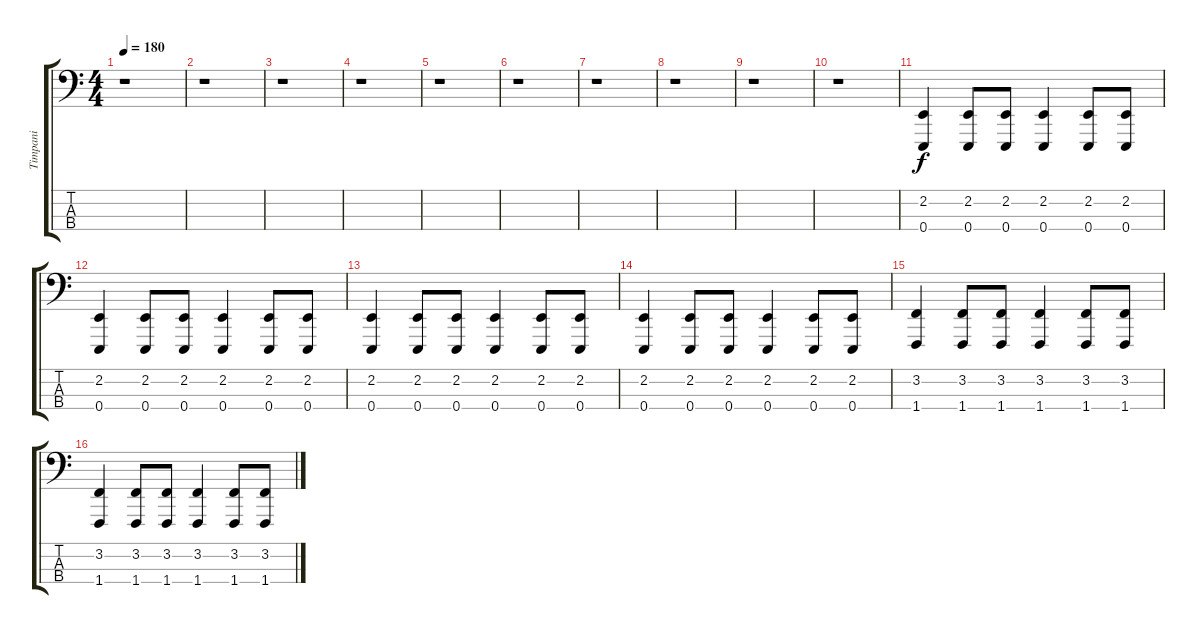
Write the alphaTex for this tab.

\track ("Timpani" "Timpani") {instrument timpani}
\staff {score tabs}
\tuning (G2 D2 A1 E1) {hide}
\ts (4 4)
\tempo 180
\clef f4
\ks c
r.1{dy f} |
r.1 |
r.1 |
r.1 |
r.1 |
r.1 |
r.1 |
r.1 |
r.1 |
r.1 |
(2.2 0.4).4 (2.2 0.4).8 (2.2 0.4).8 (2.2 0.4).4 (2.2 0.4).8 (2.2 0.4).8 |
(2.2 0.4).4 (2.2 0.4).8 (2.2 0.4).8 (2.2 0.4).4 (2.2 0.4).8 (2.2 0.4).8 |
(2.2 0.4).4 (2.2 0.4).8 (2.2 0.4).8 (2.2 0.4).4 (2.2 0.4).8 (2.2 0.4).8 |
(2.2 0.4).4 (2.2 0.4).8 (2.2 0.4).8 (2.2 0.4).4 (2.2 0.4).8 (2.2 0.4).8 |
(3.2 1.4).4 (3.2 1.4).8 (3.2 1.4).8 (3.2 1.4).4 (3.2 1.4).8 (3.2 1.4).8 |
(3.2 1.4).4 (3.2 1.4).8 (3.2 1.4).8 (3.2 1.4).4 (3.2 1.4).8 (3.2 1.4).8
